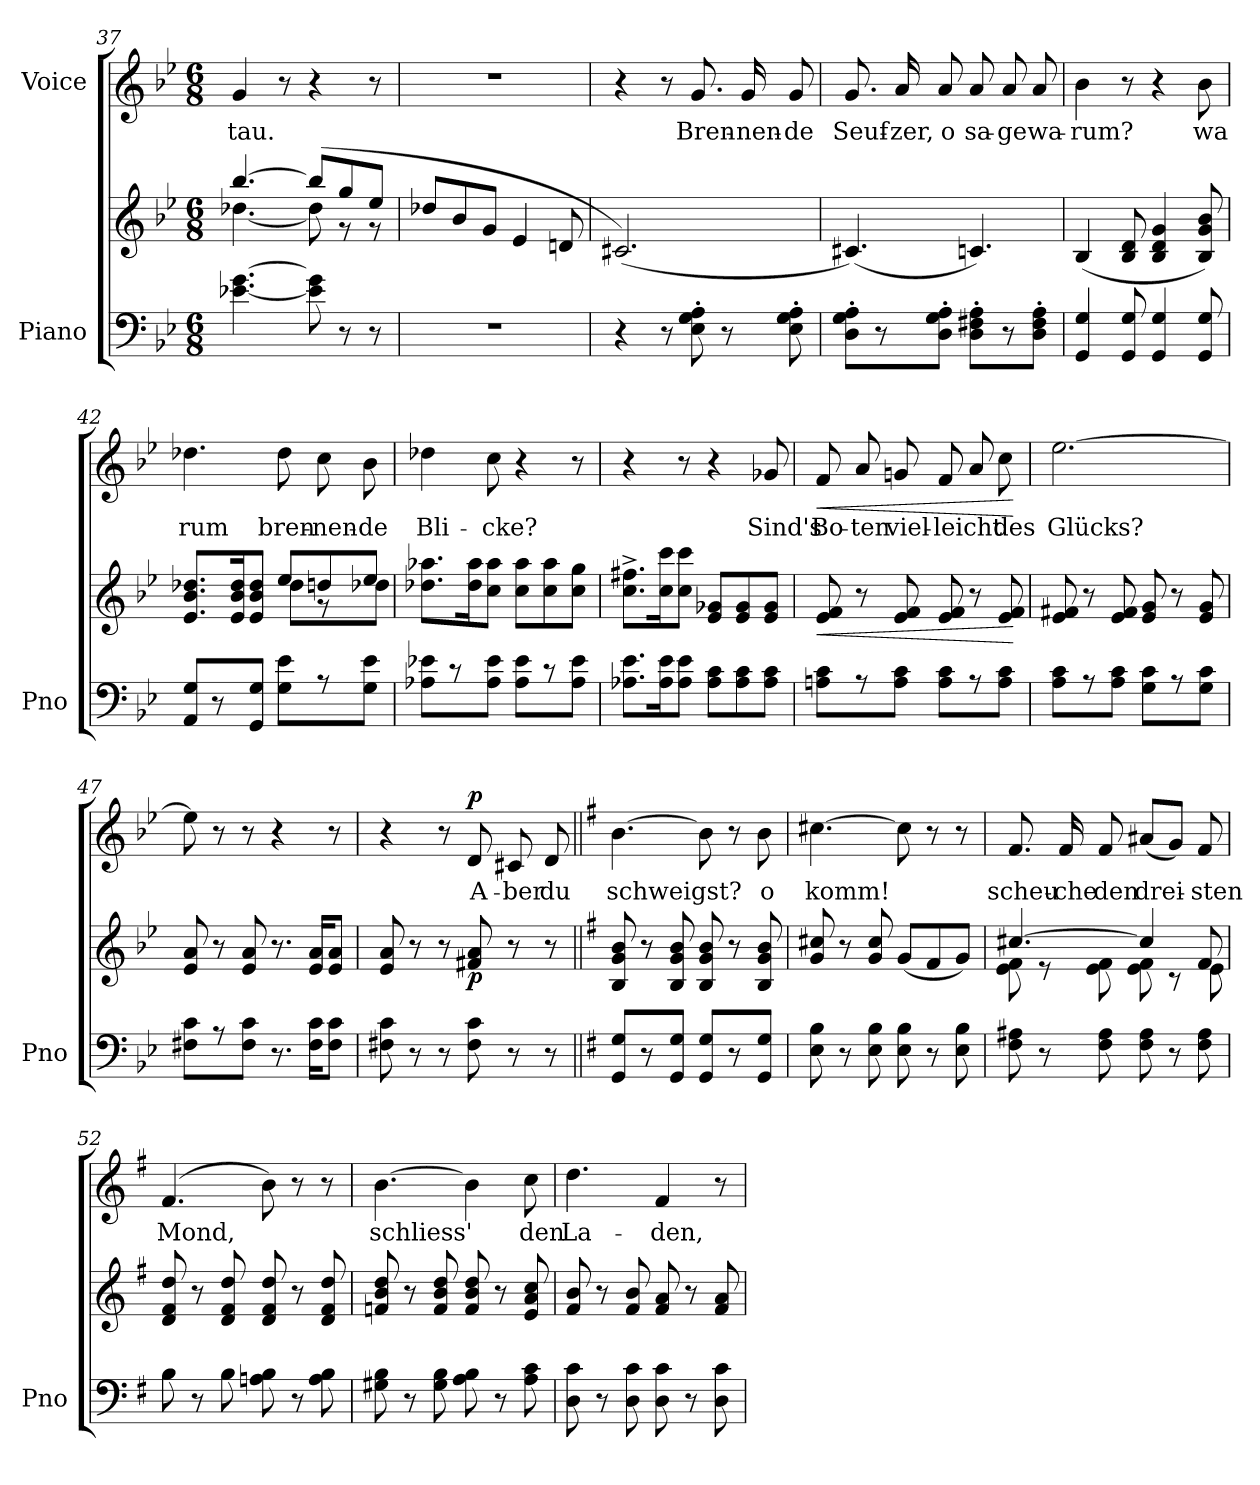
**kern	**kern	**dynam	**kern	**text	**dynam
*part2	*part2	*part2	*part1	*part1	*part1
*staff3	*staff2	*staff2/3	*staff1	*staff1	*staff1
*I"Piano	*	*	*I"Voice	*	*
*I'Pno	*	*	*	*	*
*clefF4	*clefG2	*	*clefG2	*	*
*k[b-e-]	*k[b-e-]	*	*k[b-e-]	*	*
*M6/8	*M6/8	*	*M6/8	*	*
=37	=37	=37	=37	=37	=37
*	*^	*	*	*	*
[4.e-X\ [4.g\	[4.bb-/	[4.dd-X\	.	4g/	-tau.	.
.	.	.	.	8r	.	.
8e-\] 8g\]	(8bb-/L]	8dd-\]	.	4r	.	.
8r	8gg/	8r	.	.	.	.
8r	8ee-/J	8r	.	8r	.	.
*	*v	*v	*	*	*	*
=38	=38	=38	=38	=38	=38
2.r	8dd-X/L	.	2.r	.	.
.	8b-/	.	.	.	.
.	8g/J	.	.	.	.
.	4e-/	.	.	.	.
.	8dn/	.	.	.	.
=39	=39	=39	=39	=39	=39
4r	(2.c#X/)	.	4r	.	.
8r	.	.	8r	.	.
8E-\' 8G\' 8A\'	.	.	8.g/	Bren-	.
8r	.	.	.	.	.
.	.	.	16g/	-nen-	.
8E-\' 8G\' 8A\'	.	.	8g/	-de	.
=40	=40	=40	=40	=40	=40
8D\' 8G\' 8A\'L	(4.c#X/)	.	8.g/	Seuf-	.
8r	.	.	.	.	.
.	.	.	16a/	-zer,	.
8D\' 8G\' 8A\'J	.	.	8a/	o	.
8D\' 8F#X\' 8A\'L	4.cn/)	.	8a/	sa-	.
8r	.	.	8a/	-ge	.
8D\' 8F#\' 8A\'J	.	.	8a/	wa-	.
=41	=41	=41	=41	=41	=41
4GG/ 4G/	(>4B-/	.	4b-\	-rum?	.
8GG/ 8G/	8B-/ 8d/	.	8r	.	.
4GG/ 4G/	4B-/ 4d/ 4g/	.	4r	.	.
8GG/ 8G/	8B-/ 8g/ 8b-/)	.	8b-\	wa	.
=42	=42	=42	=42	=42	=42
*	*^	*	*	*	*
8AA/ 8G/L	8.e-/ 8.b-/ 8.dd-X/L	4.ryy	.	4.dd-X\	-rum	.
8r	.	.	.	.	.	.
.	16e-/ 16b-/ 16dd-/K	.	.	.	.	.
8GG/ 8G/J	8e-/ 8b-/ 8dd-/J	.	.	.	.	.
8G\ 8e-\L	8ee-/L	8dd-\L	.	8dd-\	bren-	.
8r	8ddn/	8r	.	8cc\	-nen-	.
8G\ 8e-\J	8ee-/J	8dd-X\J	.	8b-\	-de	.
*	*v	*v	*	*	*	*
=43	=43	=43	=43	=43	=43
8A-X\ 8e-X\L	8.dd-X\ 8.aa-X\L	.	4dd-X\	Bli-	.
8r	.	.	.	.	.
.	16dd-\ 16aa-\K	.	.	.	.
8A-\ 8e-\J	8cc\ 8aa-\J	.	8cc\	cke?	.
8A-\ 8e-\L	8cc\ 8aa-\L	.	4r	.	.
8r	8cc\ 8aa-\	.	.	.	.
8A-\ 8e-\J	8cc\ 8gg\J	.	8r	.	.
=44	=44	=44	=44	=44	=44
8.A-X\ 8.e-\L	8.cc\^ 8.ff#X\^L	.	4r	.	.
16A-\ 16e-\K	16cc\ 16ccc\K	.	.	.	.
8A-\ 8e-\J	8cc\ 8ccc\J	.	8r	.	.
8A-\ 8c\L	8e-/ 8g-X/L	.	4r	.	.
8A-\ 8c\	8e-/ 8g-/	.	.	.	.
8A-\ 8c\J	8e-/ 8g-/J	.	8g-X/	Sind's	.
=45	=45	=45	=45	=45	=45
!	!	!LO:HP:b	!	!	!LO:HP:b
8An\ 8c\L	8e-/ 8f/	<	8f/	Bo-	<
8r	8r	.	8a/	-ten	.
8A\ 8c\J	8e-/ 8f/	.	8gn/	viel-	.
8A\ 8c\L	8e-/ 8f/	.	8f/	-leicht	.
8r	8r	.	8a/	.	.
8A\ 8c\J	8e-/ 8f/	.	8cc\	des	.
.	.	[	.	.	[
=46	=46	=46	=46	=46	=46
8A\ 8c\L	8e-/ 8f#X/	.	[2.ee-\	Glücks?	.
8r	8r	.	.	.	.
8A\ 8c\J	8e-/ 8f#/	.	.	.	.
8G\ 8c\L	8e-/ 8g/	.	.	.	.
8r	8r	.	.	.	.
8G\ 8c\J	8e-/ 8g/	.	.	.	.
=47	=47	=47	=47	=47	=47
8F#X\ 8c\L	8e-/ 8a/	.	8ee-\]	.	.
8r	8r	.	8r	.	.
8F#\ 8c\J	8e-/ 8a/	.	8r	.	.
8.r	8.r	.	4r	.	.
16F#\ 16c\KL	16e-/ 16a/KL	.	.	.	.
8F#\ 8c\J	8e-/ 8a/J	.	8r	.	.
=48	=48	=48	=48	=48	=48
8F#X\ 8c\	8e-/ 8a/	.	4r	.	.
8r	8r	.	.	.	.
8r	8r	.	8r	.	.
!	!	!LO:DY:b	!	!	!LO:DY:a
8F#\ 8c\	8f#X/ 8a/	p	8d/	A-	p
8r	8r	.	8c#X/	-ber	.
8r	8r	.	8d/	-du	.
=49||	=49||	=49||	=49||	=49||	=49||
*k[f#]	*k[f#]	*	*k[f#]	*	*
8GG/ 8G/L	8B/ 8g/ 8b/	.	[4.b\	schweigst?	.
8r	8r	.	.	.	.
8GG/ 8G/J	8B/ 8g/ 8b/	.	.	.	.
8GG/ 8G/L	8B/ 8g/ 8b/	.	8b\]	.	.
8r	8r	.	8r	.	.
8GG/ 8G/J	8B/ 8g/ 8b/	.	8b\	o	.
=50	=50	=50	=50	=50	=50
8E\ 8B\	8g/ 8cc#X/	.	[4.cc#X\	komm!	.
8r	8r	.	.	.	.
8E\ 8B\	8g/ 8cc#/	.	.	.	.
8E\ 8B\	(8g/L	.	8cc#\]	.	.
8r	8f#/	.	8r	.	.
8E\ 8B\	8g/J)	.	8r	.	.
=51	=51	=51	=51	=51	=51
*	*^	*	*	*	*
8F#\ 8A#X\	[4.cc#X/	8e\ 8f#\	.	8.f#/	scheu-	.
8r	.	8r	.	.	.	.
.	.	.	.	16f#/	-che	.
8F#\ 8A#\	.	8e\ 8f#\	.	8f#/	den	.
8F#\ 8A#\	4cc#/]	8e\ 8f#\	.	(8a#X/L	drei-	.
8r	.	8r	.	8g/J)	.	.
8F#\ 8A#\	8f#/	8e\	.	8f#/	sten	.
*	*v	*v	*	*	*	*
=52	=52	=52	=52	=52	=52
8B\	8d/ 8f#/ 8dd/	.	(4.f#/	Mond,	.
8r	8r	.	.	.	.
8B\	8d/ 8f#/ 8dd/	.	.	.	.
8An\ 8B\	8d/ 8f#/ 8dd/	.	8b\)	.	.
8r	8r	.	8r	.	.
8A\ 8B\	8d/ 8f#/ 8dd/	.	8r	.	.
=53	=53	=53	=53	=53	=53
8G#X\ 8B\	8fn/ 8b/ 8dd/	.	[4.b\	schliess'	.
8r	8r	.	.	.	.
8G#\ 8B\	8f/ 8b/ 8dd/	.	.	.	.
8A\ 8B\	8f/ 8b/ 8dd/	.	4b\]	.	.
8r	8r	.	.	.	.
8A\ 8c\	8e/ 8a/ 8cc/	.	8cc\	den	.
=54	=54	=54	=54	=54	=54
8D\ 8c\	8f#/ 8b/	.	4.dd\	La-	.
8r	8r	.	.	.	.
8D\ 8c\	8f#/ 8b/	.	.	.	.
8D\ 8c\	8f#/ 8a/	.	4f#/	-den,	.
8r	8r	.	.	.	.
8D\ 8c\	8f#/ 8a/	.	8r	.	.
=	=	=	=	=	=
*-	*-	*-	*-	*-	*-
